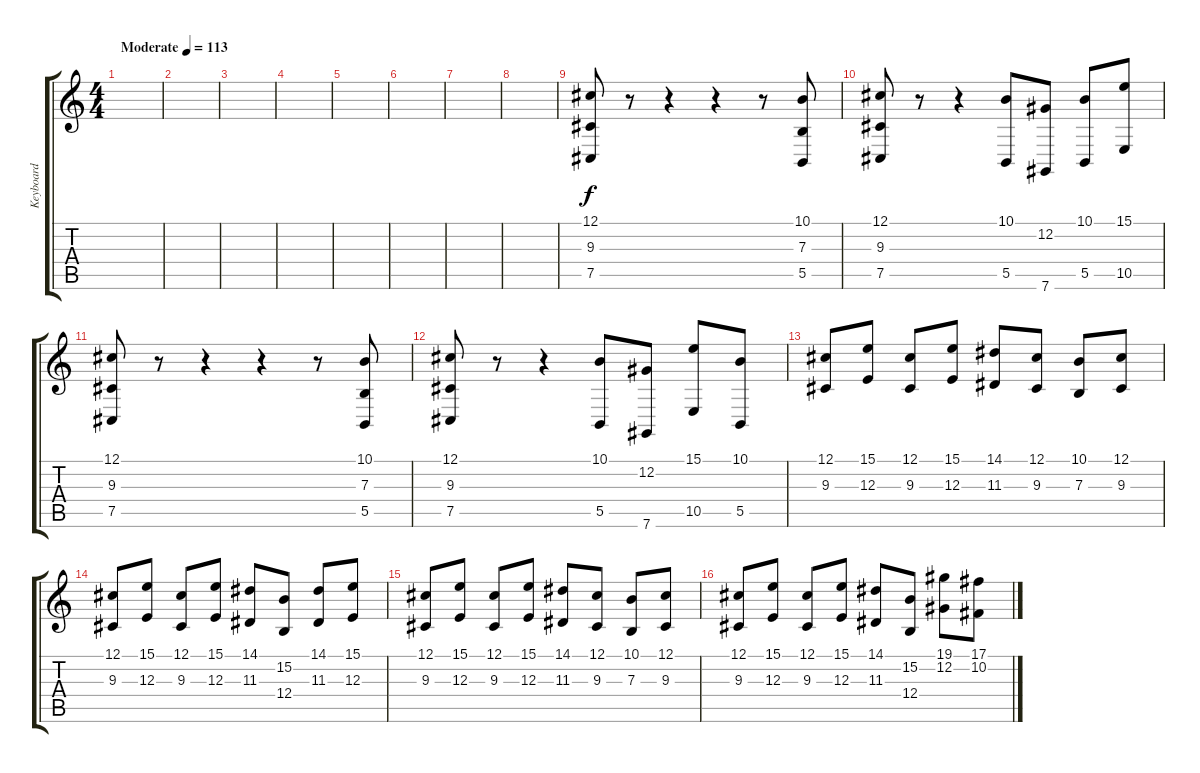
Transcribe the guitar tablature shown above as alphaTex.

\track ("Keyboard" "Keyboard") {instrument stringensemble1}
\staff {score tabs}
\tuning (Db4 Ab3 E3 B2 Gb2 Db2) {hide}
\ts (4 4)
\tempo (113 "Moderate")
\clef g2
\ks c
|
|
|
|
|
|
|
|
(12.1 9.3 7.5).8 r.8 r.4 r.4 r.8 (10.1 7.3 5.5).8 |
(12.1 9.3 7.5).8 r.8 r.4 (10.1 5.5).8 (12.2 7.6).8 (10.1 5.5).8 (15.1 10.5).8 |
(12.1 9.3 7.5).8 r.8 r.4 r.4 r.8 (10.1 7.3 5.5).8 |
(12.1 9.3 7.5).8 r.8 r.4 (10.1 5.5).8 (12.2 7.6).8 (15.1 10.5).8 (10.1 5.5).8 |
(12.1 9.3).8 (15.1 12.3).8 (12.1 9.3).8 (15.1 12.3).8 (14.1 11.3).8 (12.1 9.3).8 (10.1 7.3).8 (12.1 9.3).8 |
(12.1 9.3).8 (15.1 12.3).8 (12.1 9.3).8 (15.1 12.3).8 (14.1 11.3).8 (15.2 12.4).8 (14.1 11.3).8 (15.1 12.3).8 |
(12.1 9.3).8 (15.1 12.3).8 (12.1 9.3).8 (15.1 12.3).8 (14.1 11.3).8 (12.1 9.3).8 (10.1 7.3).8 (12.1 9.3).8 |
(12.1 9.3).8 (15.1 12.3).8 (12.1 9.3).8 (15.1 12.3).8 (14.1 11.3).8 (15.2 12.4).8 (19.1 12.2).8 (17.1 10.2).8
